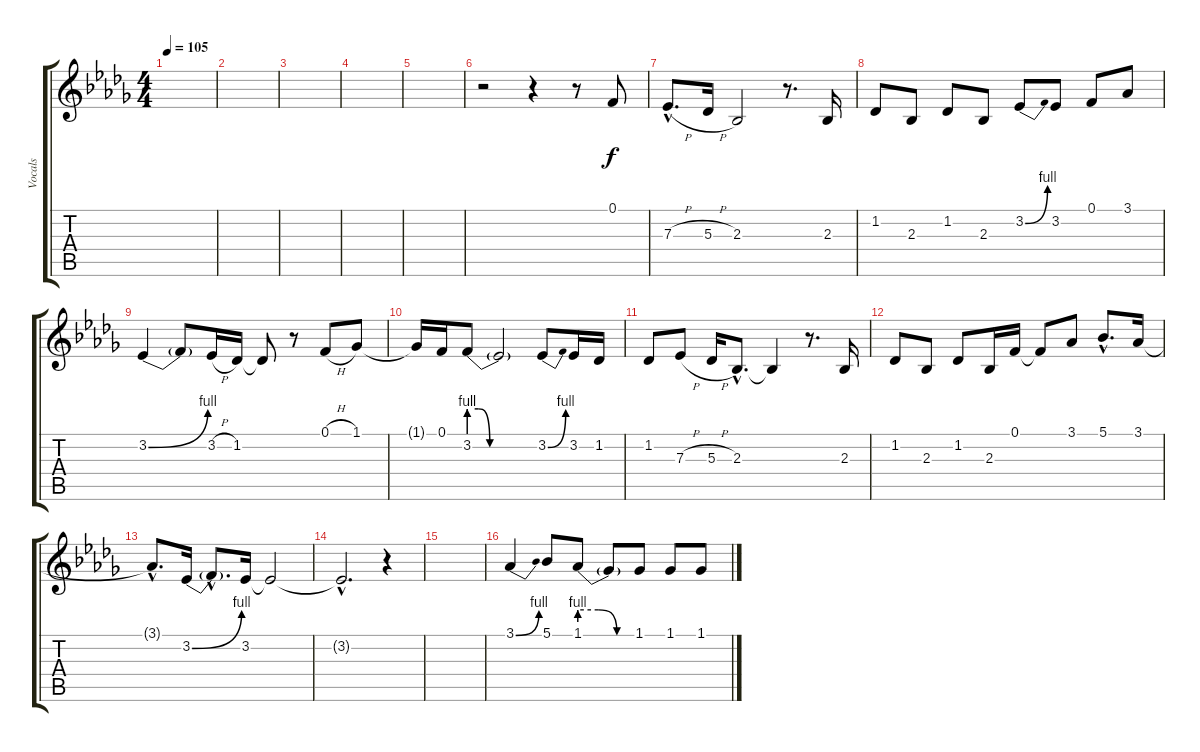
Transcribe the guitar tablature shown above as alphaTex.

\track ("Vocals" "Vocals") {instrument altosax}
\staff {score tabs}
\tuning (F4 C4 Ab3 Eb3 Bb2 F2) {hide}
\ts (4 4)
\tempo 105
\clef g2
\ks db
|
|
|
|
|
r.2 r.4 r.8 0.1.8 |
7.3{h hac}.8{d} 5.3{h}.16 2.3.2 r.8{d} 2.3.16 |
1.2.8 2.3.8 1.2.8 2.3.8 3.2{be (bend 0 0 60 4)}.8 3.2.8 0.1.8 3.1.8 |
3.2{be (bend 0 0 60 4)}.4 3.2{t}.8 3.2{h}.16 1.2.16 1.2{t}.8 r.8 0.1{h}.8 1.1.8 |
1.1{t}.16 0.1.16 3.2{be (custom 0 4 8 4 18 0 40 0 60 0)}.8 3.2{t}.2 3.2{be (bend 0 0 60 4)}.8 3.2.16 1.2.16 |
1.2.8 7.3{h}.8 5.3{h}.16 2.3{hac}.8{d} 2.3{t}.4 r.8{d} 2.3.16 |
1.2.8 2.3.8 1.2.8 2.3.16 0.1.16 0.1{t}.8 3.1.8 5.1{hac}.8{d} 3.1.16 |
3.1{hac t}.8{d} 3.2{be (bend 0 0 60 4)}.16 3.2{hac t}.8{d} 3.2.16 3.2{t}.2 |
3.2{hac t}.2{d} r.4 |
|
3.1{be (bend 0 0 60 4)}.4 5.1.8 1.1{be (custom 0 4 20 4 40 0 60 0)}.8 1.1{t}.8 1.1.8 1.1.8 1.1.8
